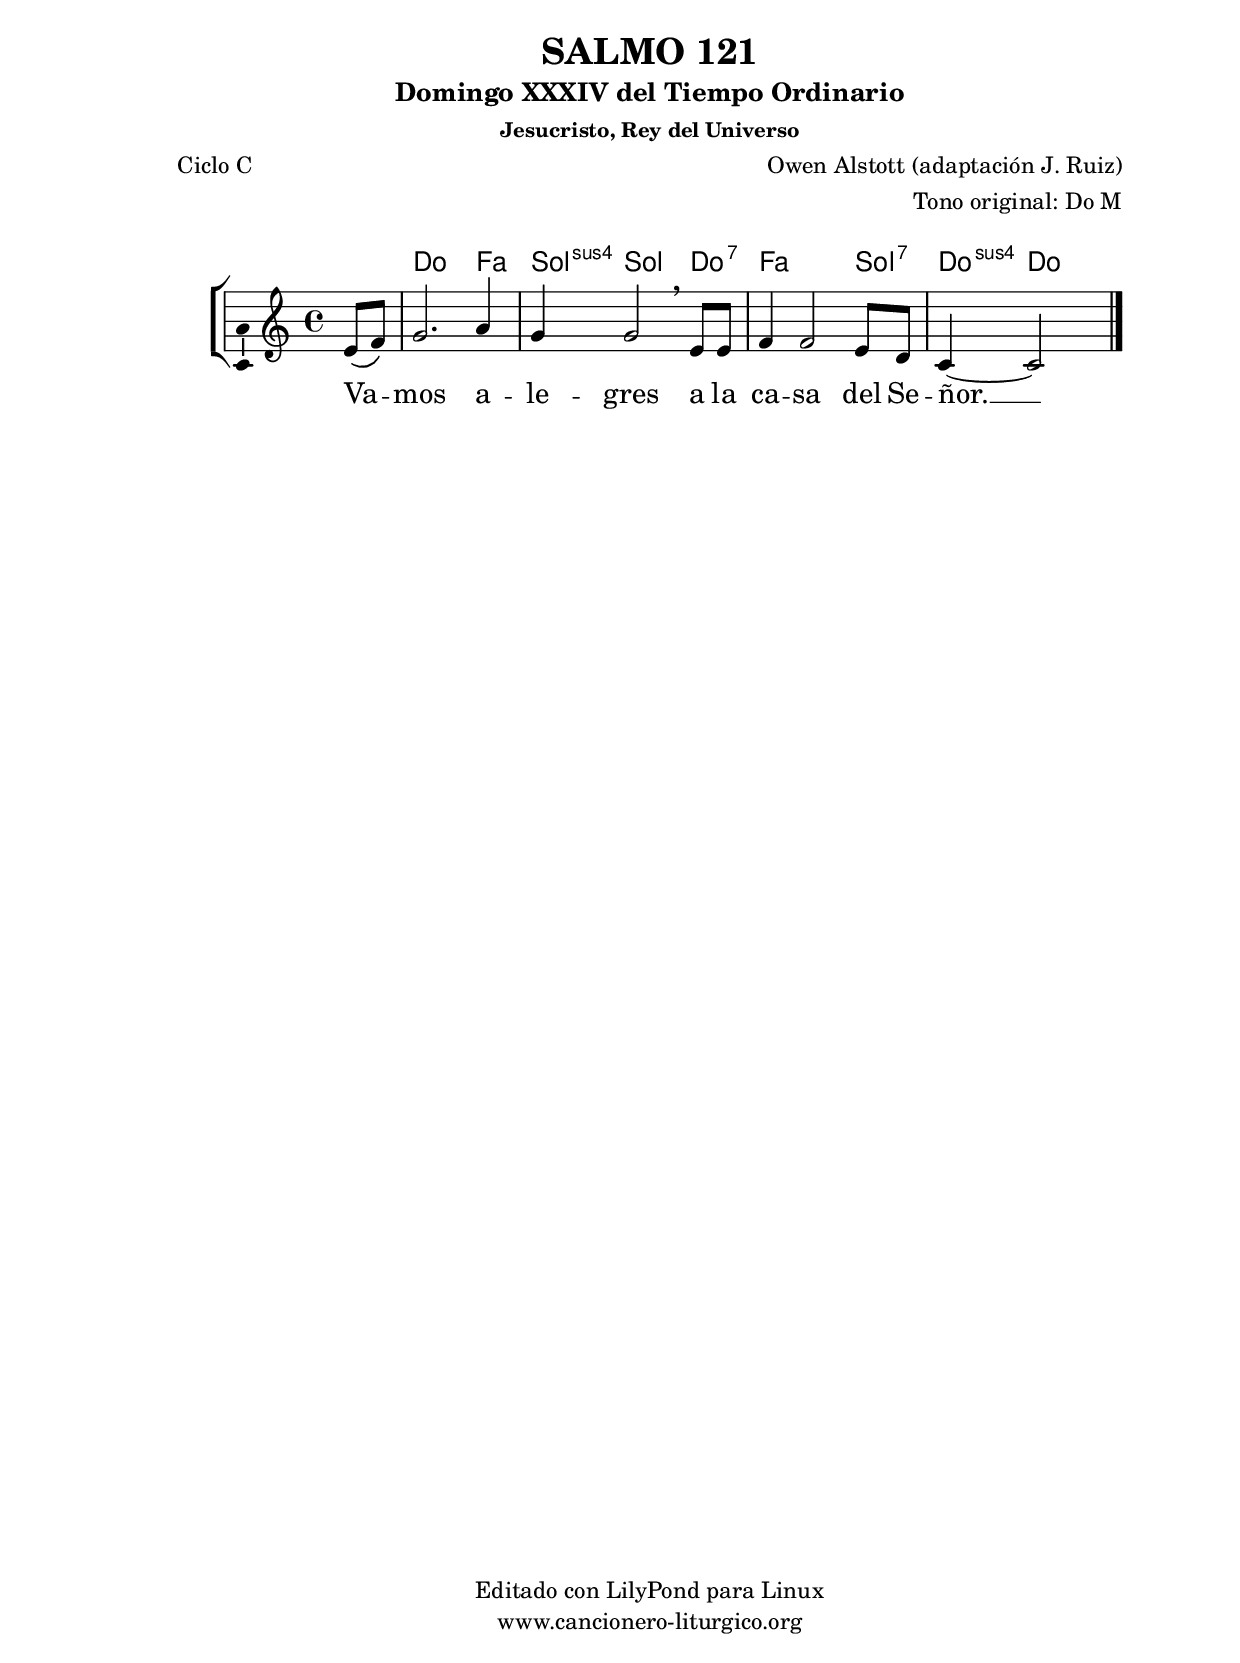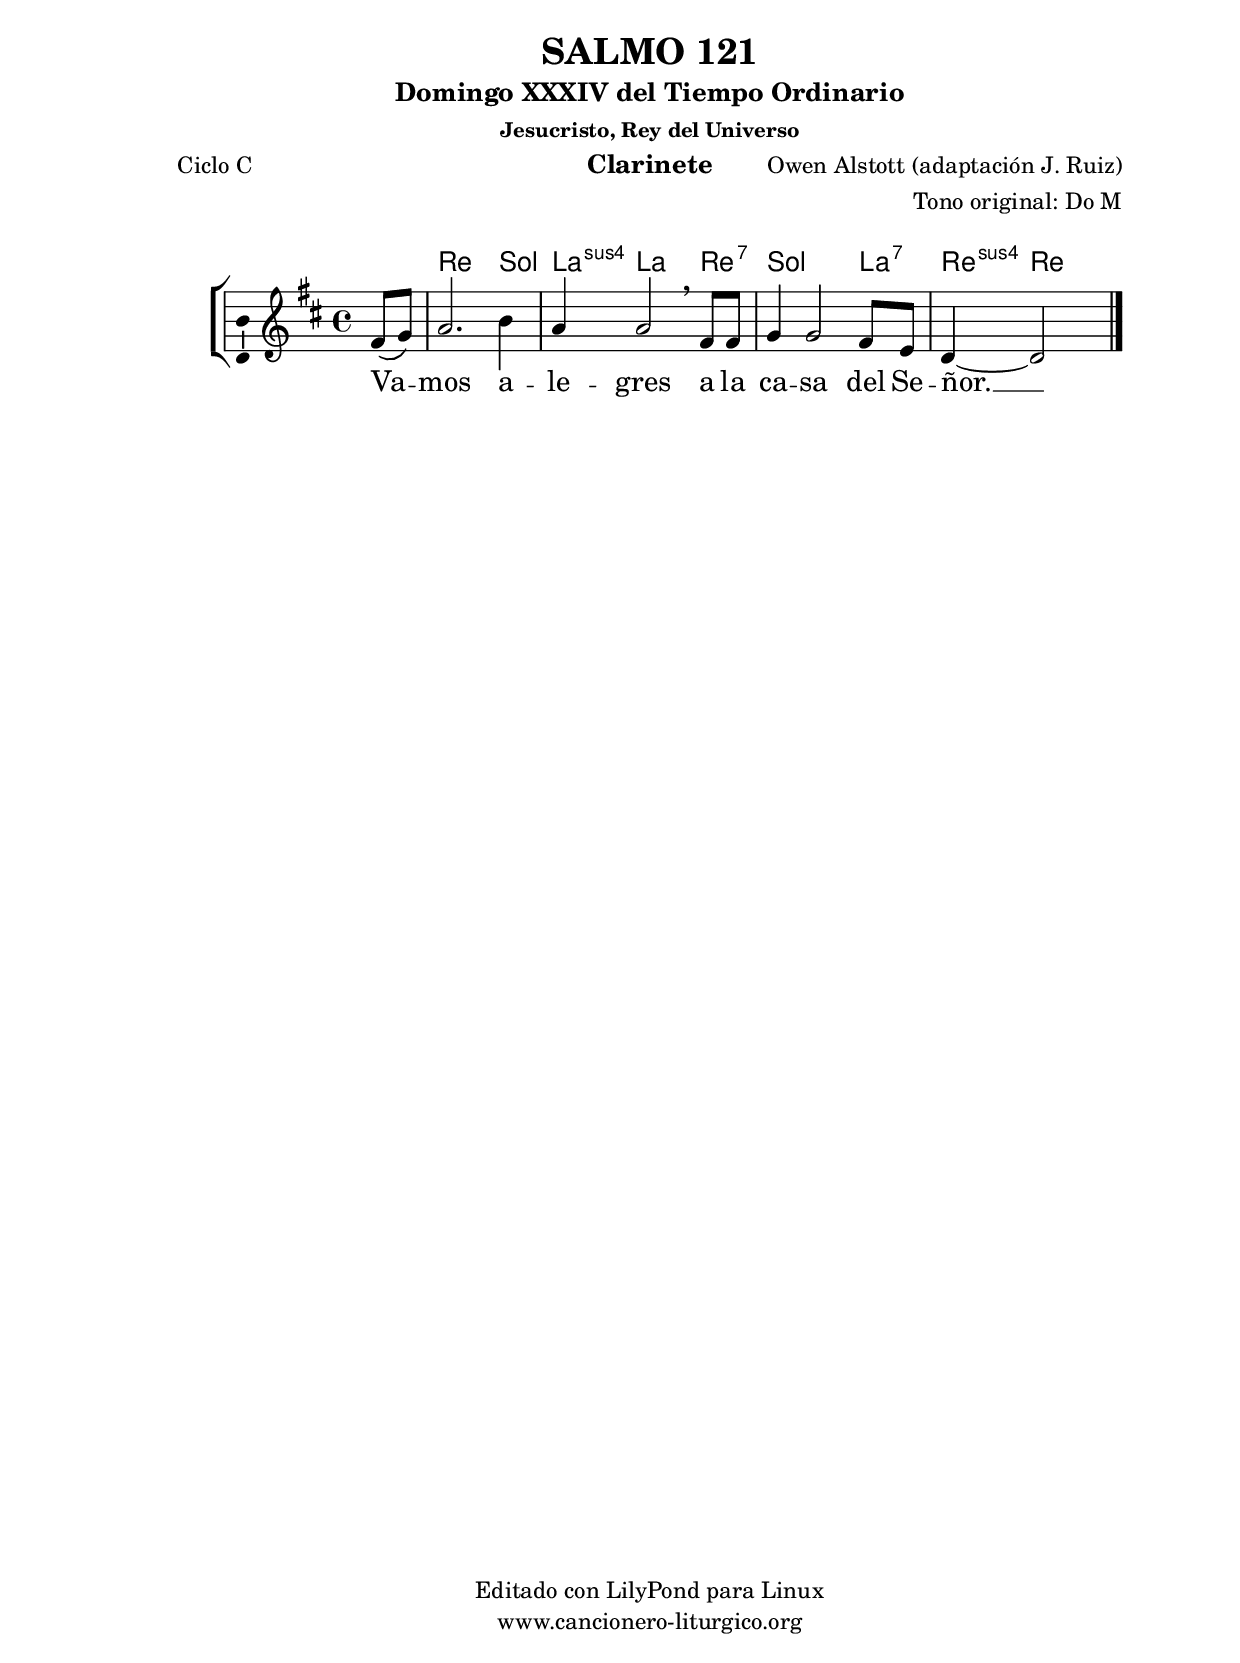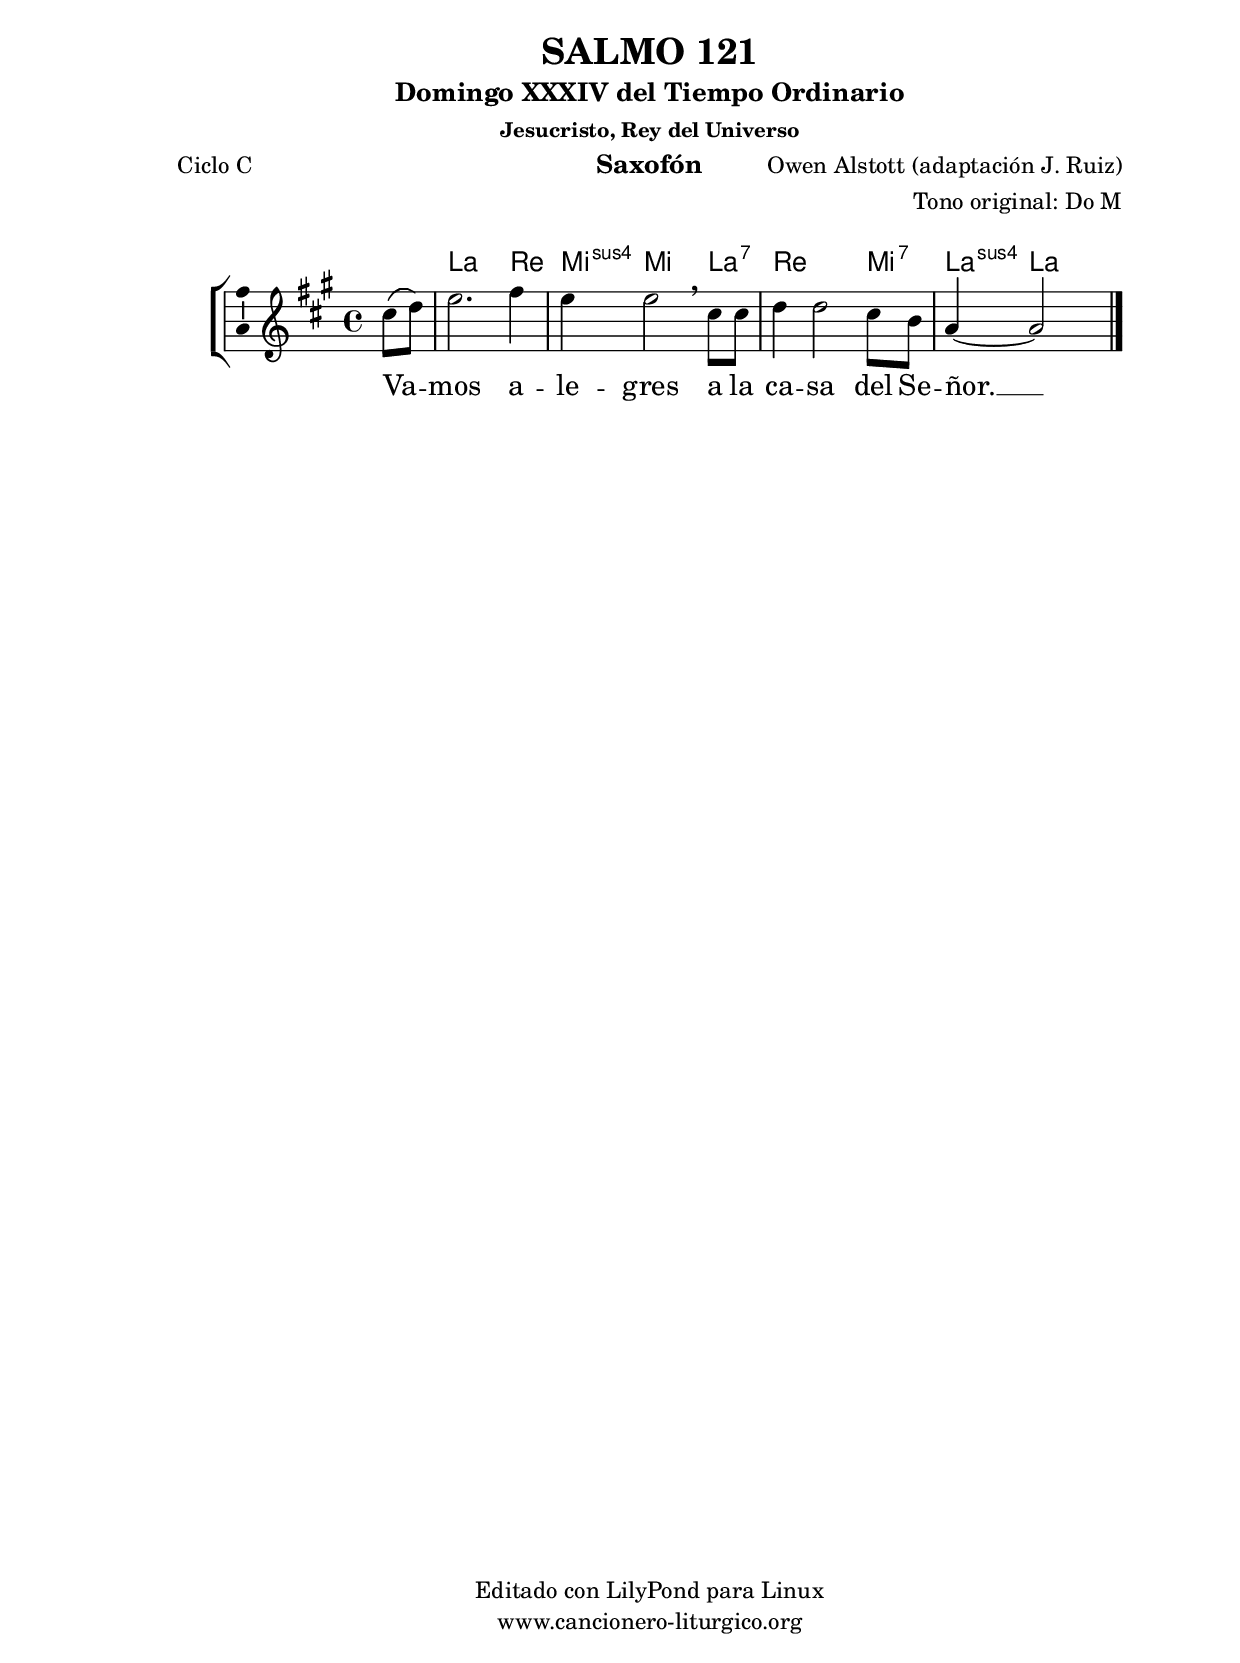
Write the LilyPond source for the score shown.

%
%para convertir .midi en .wav:
%timidity filename.midi -Ow -o finename.wav
%
%
%Para convertir de .wav a .mp3:
%lame -h -m j filename.wav
%
%
%para escuchar el midi:
%timidity nombrefichero.midi
%


%versión de lilypond para la que se ha escrito esta partitura:
\version "2.16.0"

	%Tamaño papel
	#(set-default-paper-size "a4")
	%Tamaño partitura
	#(set-global-staff-size 20)
	%No responde al pulsar sobre una nota
	#(ly:set-option 'point-and-click #f)

%parámetros del encabezamiento:
\header {
	title = "SALMO 121"
	subtitle = "Domingo XXXIV del Tiempo Ordinario"
	subsubtitle = "Jesucristo, Rey del Universo"
	composer = "Owen Alstott (adaptación J. Ruiz)"
	poet = "Ciclo C"
	meter = ""
	arranger = "Tono original: Do M"
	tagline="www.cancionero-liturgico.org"
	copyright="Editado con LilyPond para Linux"
	}

%parámetros asociados al papel:
\paper  {
	oddHeaderMarkup = \markup {\fill-line { \on-the-fly #not-first-page \fromproperty #'header:title \on-the-fly #not-first-page \fromproperty #'header:composer }}
	evenHeaderMarkup = \markup {\fill-line { \fromproperty #'header:composer \fromproperty #'header:title }}
	#(set-paper-size "a4")
	print-page-number = ##f
	first-page-number = 1
	print-first-page-number = ##f
%	head-separation = 3.0 \cm
	top-margin = 2.0 \cm
	bottom-margin = 0.5\cm
%%%	bottom-margin = -1.0\cm
	left-margin = 3.0 \cm
	line-width = 16.0 \cm 
	indent = 8\mm
	interscoreline = 2.\mm
	between-system-space = 15\mm
%	para que las partituras no llenen la hoja:
	ragged-bottom = ##t
%	idem para la última hoja:
	ragged-last-bottom = ##f
%	para que las partituras llenen el ancho del papel:
	ragged-last = ##f
	after-title-space = 2.5 \cm
%page-count=1
%system-count=1

	%Flexible Vertical Spacing
%	markup-markup-spacing =
%	#'((basic-distance . 15) (minimum-distance . 15) (padding . 3))
	markup-system-spacing =
	#'((basic-distance . 15) (minimum-distance . 15) (padding . 3))
	system-system-spacing =
	#'((basic-distance . 15) (minimum-distance . 15) (padding . 3))
	score-system-spacing =
	#'((basic-distance . 15) (minimum-distance . 15) (padding . 5))
%	top-system-spacing = % header
%	#'((basic-distance . 8) (minimum-distance . 0) (padding . 3))
%	top-markup-spacing =
%	#'((basic-distance . 20) (minimum-distance . 20) (padding . 3))
	last-bottom-spacing = % footer
	#'((basic-distance . 5) (minimum-distance . 5) (padding . 3))
%	score-markup-spacing =
%	#'((basic-distance . 16) (minimum-distance . 13) (padding . 3))

	}


%parámetros que afectan a toda la partitura:
global =  {
	%clave de sol (G):
	\clef G
	%armadura:
%	\transpose g f
	\key c \major
	\tempo 4=90
	\set Score.tempoHideNote = ##t
	}


acordes = {
	\italianChords
	\chordmode {
%	\transpose g f
{
s4 c2. f4
g4:sus4 g2 c4:7
f2. g4:7
c4:sus4 c2 s4
	}
	}
}


melodia = 
%	\transpose g f
{
	\relative c'{
	\time 4/4

\partial4 e8 \(f\)
g2. a4
g4 g2 \breathe e8 e
f4 f2 e8 d
c4~c2 s4

	\bar "|."
	}
	}


texto = \lyricmode {
Va -- _ mos a -- le -- gres
a la ca -- sa del Se -- ñor. __
	}


acordesStaff = \context ChordNames = acordesStaff <<
	\set chordChanges = ##t
	\acordes
	>>


vozStaff = \context Voice = vozStaff
\with {\consists "Ambitus_engraver"}
<<
%	\set Staff.instrumentName = ""
%	\set Staff.shortInstrumentName = ""
%	\set Staff.midiInstrument = #"clarinet"
%	\set Staff.midiInstrument = #"cello"
%	\set Staff.midiInstrument = #"flute"
	\set Staff.midiInstrument = #"electric guitar (jazz)"
%	\set Staff.midiInstrument = #"english horn"
%	\set Staff.midiInstrument = #"violin"
%	\set Staff.midiInstrument = #"glockenspiel"
	\set Staff.midiMinimumVolume = #0.7
	\set Staff.midiMaximumVolume = #0.9
	\global
	\melodia
	>>


textoStaff = \context Lyrics = textoStaff <<
	\lyricsto vozStaff \texto
	>>

\book {
	\score {
		\context ChoirStaff {
			\override StaffGroup.SystemStartBracket #'collapse-height = #1
			\override Score.SystemStartBar #'collapse-height = #1
			<<
			\acordesStaff
			\vozStaff
			\textoStaff
			>>
			}
		\layout {
	    		\context {
				\Lyrics
				\override LyricText #'font-size = #2
				}
	   		 \context {
				\Score
				%fontSize = #3
				\override StaffSymbol #'staff-space = #(magstep +3)
				%\override Beam #'thickness = #0.55
				%\override SpacingSpanner #'spacing-increment = #1.0
				%\override Slur #'height-limit = #1.5
				}
			}
		}
	\score {
		\unfoldRepeats
		\context ChoirStaff {
			<<
			\acordesStaff
			\vozStaff
			>>
			}
		\midi {
	  		\context {
	  			\Score
				tempoWholesPerMinute = #(ly:make-moment 70 4)
				}
			}
		}
	}

%Partitura para clarinete
#(define output-suffix "C")
\book {
	\header{
		instrument = "Clarinete"
		}
	\score {
		\context ChoirStaff {
			\override StaffGroup.SystemStartBracket #'collapse-height = #1
			\override Score.SystemStartBar #'collapse-height = #1
\transpose c d
			<<
			\acordesStaff
			\vozStaff
			\textoStaff
			>>
			}
		\layout {
	    		\context {
				\Lyrics
				\override LyricText #'font-size = #2
				}
	   		 \context {
				\Score
				%fontSize = #3
				\override StaffSymbol #'staff-space = #(magstep +3)
				%\override Beam #'thickness = #0.55
				%\override SpacingSpanner #'spacing-increment = #1.0
				%\override Slur #'height-limit = #1.5
				}
			}
		}
	}

%Partitura para saxofón
#(define output-suffix "S")
\book {
	\header{
		instrument = "Saxofón"
		}
	\score {
		\context ChoirStaff {
			\override StaffGroup.SystemStartBracket #'collapse-height = #1
			\override Score.SystemStartBar #'collapse-height = #1
\transpose c a
			<<
			\acordesStaff
			\vozStaff
			\textoStaff
			>>
			}
		\layout {
	    		\context {
				\Lyrics
				\override LyricText #'font-size = #2
				}
	   		 \context {
				\Score
				%fontSize = #3
				\override StaffSymbol #'staff-space = #(magstep +3)
				%\override Beam #'thickness = #0.55
				%\override SpacingSpanner #'spacing-increment = #1.0
				%\override Slur #'height-limit = #1.5
				}
			}
		}
	}

